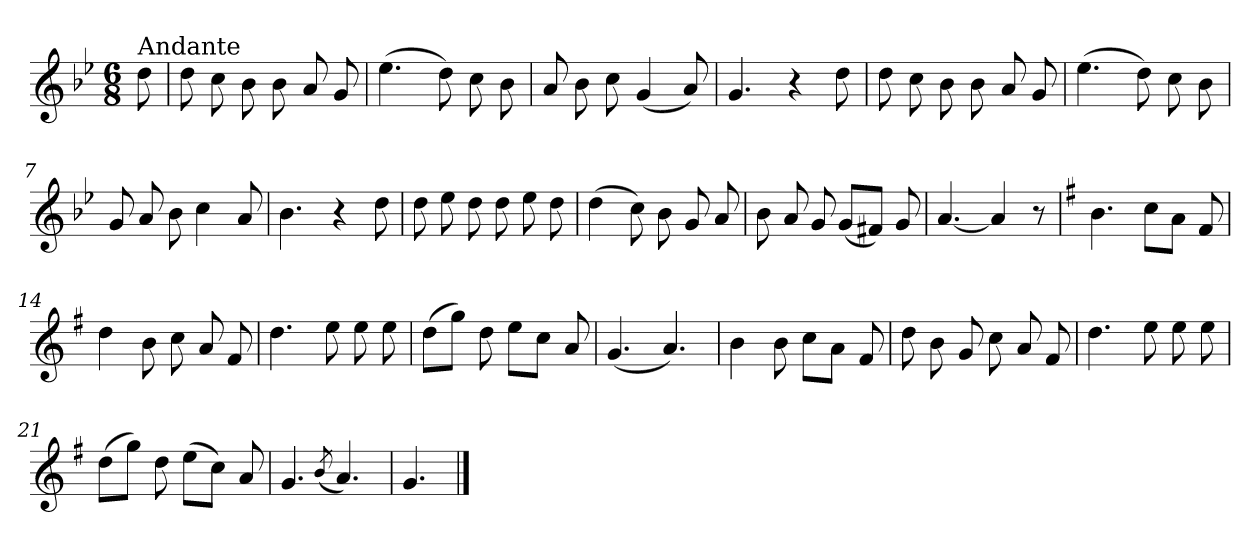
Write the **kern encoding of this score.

**kern
*part1
*staff1
*clefG2
*k[b-e-]
*g:
*M6/8
=
!LO:TX:a:t=Andante
8dd\
=1
8dd\
8cc\
8b-\
8b-\
8a/
8g/
=2
(>4.ee-\
8dd\)
8cc\
8b-\
=3
8a/
8b-\
8cc\
(<4g/
8a/)
=4
4.g/
4r
8dd\
=5
8dd\
8cc\
8b-\
8b-\
8a/
8g/
=6
(>4.ee-\
8dd\)
8cc\
8b-\
!!LO:LB:g=z
=7
8g/
8a/
8b-\
4cc\
8a/
=8
4.b-\
4r
8dd\
=9
8dd\
8ee-\
8dd\
8dd\
8ee-\
8dd\
=10
(>4dd\
8cc\)
8b-\
8g/
8a/
=11
8b-\
8a/
8g/
(<8g/L
8f#X/J)
8g/
=12
[4.a/
4a/]
8r
=13
*k[f#]
4.b\
8cc\L
8a\J
8f#/
=14
4dd\
8b\
8cc\
8a/
8f#/
=15
4.dd\
8ee\
8ee\
8ee\
=16
(>8dd\L
8gg\J)
8dd\
8ee\L
8cc\J
8a/
=17
(<4.g/
4.a/)
=18
4b\
8b\
8cc\L
8a\J
8f#/
=19
8dd\
8b\
8g/
8cc\
8a/
8f#/
!!LO:LB:g=z
=20
4.dd\
8ee\
8ee\
8ee\
=21
(>8dd\L
8gg\J)
8dd\
(>8ee\L
8cc\J)
8a/
=22
4.g/
(<8qb/
4.a/)
=23
4.g/
==
*-
